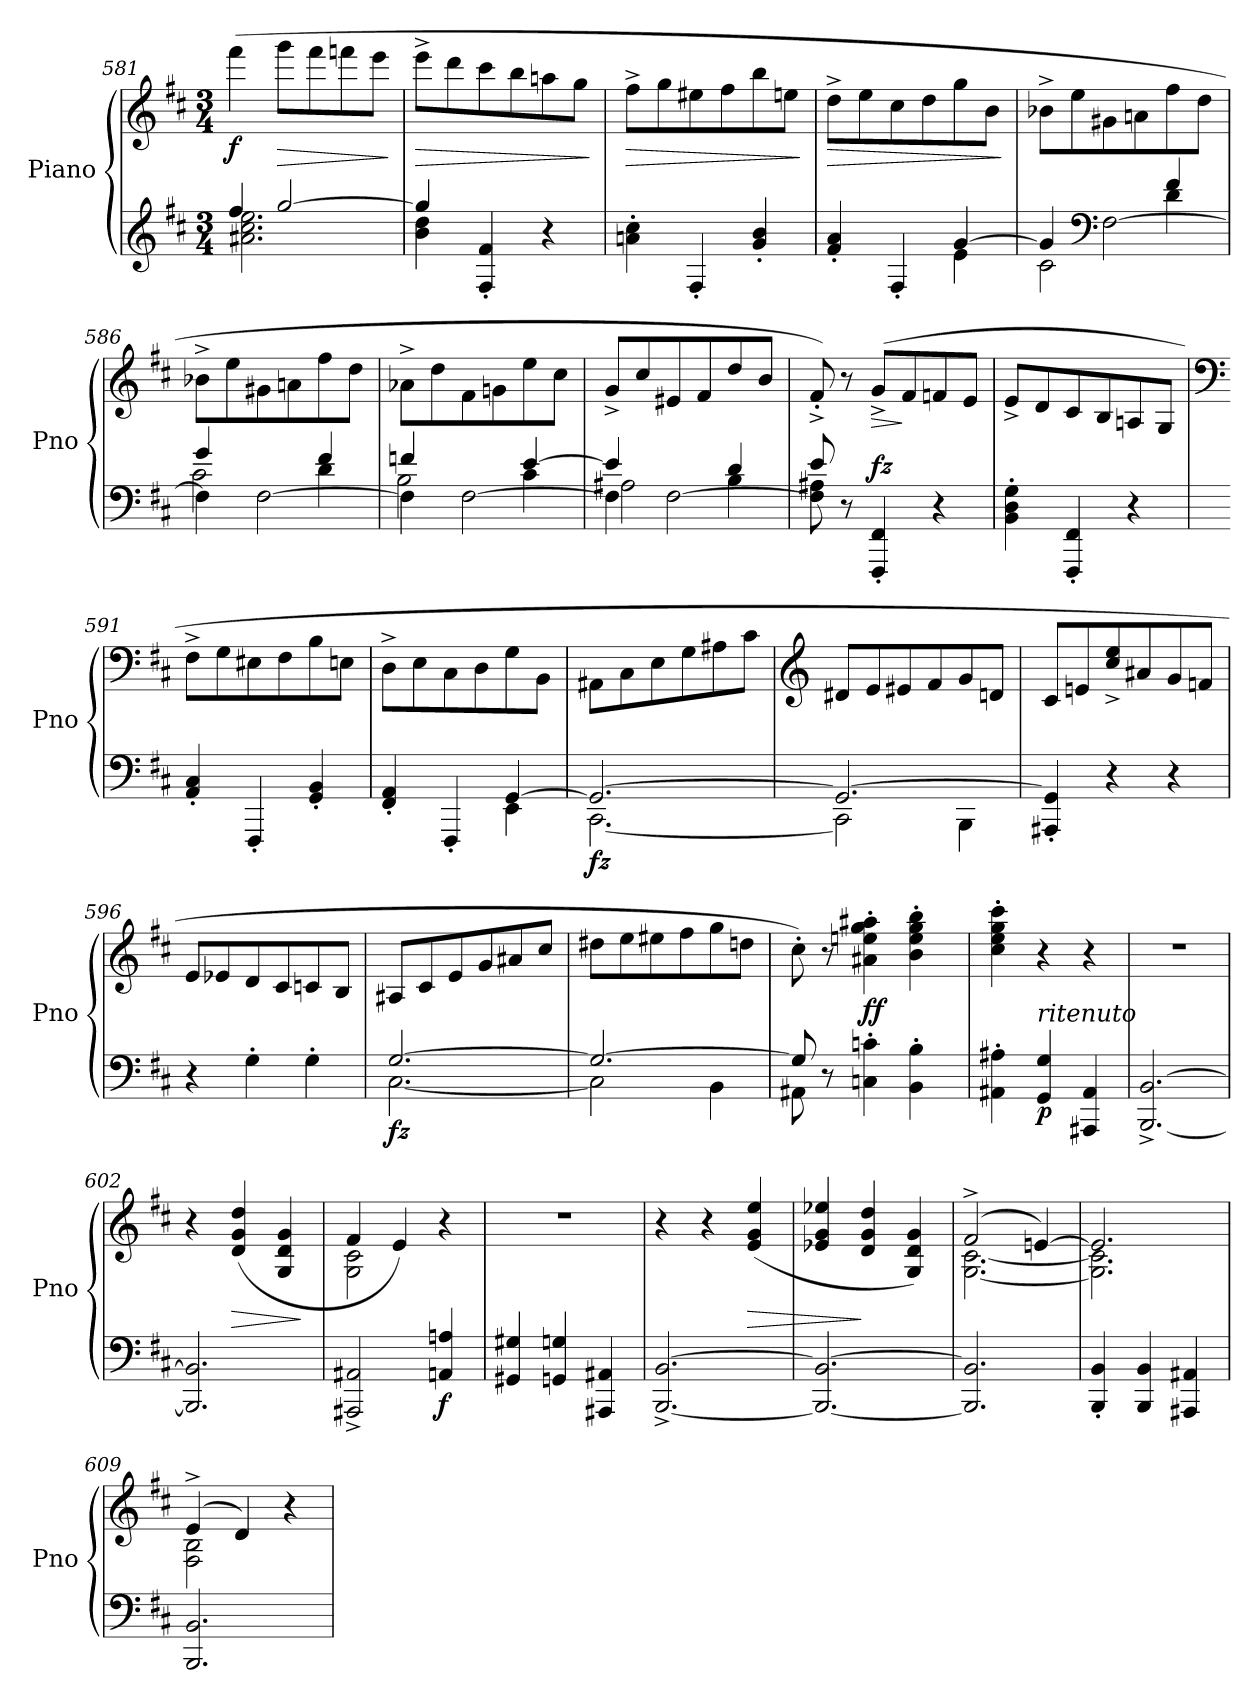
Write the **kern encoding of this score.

**kern	**kern	**dynam
*part1	*part1	*part1
*staff2	*staff1	*staff1/2
*I"Piano	*	*
*I'Pno	*	*
*clefG2	*clefG2	*
*k[f#c#]	*k[f#c#]	*
*M3/4	*M3/4	*
=581	=581	=581
*^	*	*
!	!	!	!LO:DY:b
4ff#/	2.a#X\ 2.cc#\ 2.ee\	(4fff#\	f
!	!	!	!LO:HP:b
[2gg/	.	8ggg\L	>
.	.	8fff#\	.
.	.	8fffn\	.
.	.	8eee\J	.
*v	*v	*	*
.	.	]
=582	=582	=582
*^	*	*
!	!	!	!LO:HP:b
4gg/]	4b\ 4dd\	8eee^\L	>
.	.	8ddd\	.
4F#/' 4f#/'	2ryy	8ccc#\	.
.	.	8bb\	.
4r	.	8aan\	.
.	.	8gg\J	.
*v	*v	*	*
.	.	]
=583	=583	=583
!	!	!LO:HP:b
4an\' 4cc#\'	8ff#^\L	>
.	8gg\	.
4F#'/	8ee#X\	.
.	8ff#\	.
4g/' 4b/'	8bb\	.
.	8een\J	.
.	.	]
!!LO:LB:g=z
=584	=584	=584
*^	*	*
!	!	!	!LO:HP:b
4f#/' 4a/'	2ryy	8dd^\L	>
.	.	8ee\	.
4F#'/	.	8cc#\	.
.	.	8dd\	.
[4g/	4e\	8gg\	.
.	.	8b\J	.
*v	*v	*	*
.	.	]
!!LO:LB:g=z
=585	=585	=585
*^	*	*
*	*^	*	*
4g/]	2c#\	2ryy	8b-X^\L	.
.	.	.	8ee\	.
*clefF4	*	*	*	*
[2F#\	.	.	8g#X\	.
.	.	.	8an\	.
.	4d\	4f#/	8ff#\	.
.	.	.	8dd\J	.
=586	=586	=586	=586	=586
4F#\]	2c#\	4g/	8b-X^\L	.
.	.	.	8ee\	.
[2F#\	.	4rAyy	8g#X\	.
.	.	.	8an\	.
.	4d\	4f#/	8ff#\	.
.	.	.	8dd\J	.
=587	=587	=587	=587	=587
4F#\]	2B\	4fn/	8a-X^\L	.
.	.	.	8dd\	.
[2F#\	.	4rAyy	8f#\	.
.	.	.	8gn\	.
.	4c#\	[4e/	8ee\	.
.	.	.	8cc#\J	.
=588	=588	=588	=588	=588
4F#\]	2A#X\	4e/]	8g^/L	.
.	.	.	8cc#/	.
[2F#\	.	4rAyy	8e#X/	.
.	.	.	8f#/	.
.	4B\	4d/	8dd/	.
.	.	.	8b/J	.
*	*v	*v	*	*
=589	=589	=589	=589
8F#\] 8A#X\	8e/	8f#'^/)	.
8r	2ryy	8r	.
!	!	!	!LO:HP:b
!	!	!	!LO:DY:n=1:a=2
4FFF#/' 4FF#/'	.	(8g^/L	> fz
.	.	8f#/	]
4r	.	8fn/	.
.	8ryy	8e/J	.
*v	*v	*	*
=590	=590	=590
4BB\' 4D\' 4G\'	8e^/L	.
.	8d/	.
4FFF#/' 4FF#/'	8c#/	.
.	8B/	.
4r	8An/	.
.	8G/J	.
!!LO:LB:g=z
=591	=591	=591
*	*clefF4	*
4AA/' 4C#/'	8F#^\L	.
.	8G\	.
4FFF#'/	8E#X\	.
.	8F#\	.
4GG/' 4BB/'	8B\	.
.	8En\J	.
=592	=592	=592
*^	*	*
4FF#/' 4AA/'	2ryy	8D^\L	.
.	.	8E\	.
4FFF#'/	.	8C#\	.
.	.	8D\	.
[4GG/	4EE\	8G\	.
.	.	8BB\J	.
=593	=593	=593	=593
!	!	!	!LO:DY:b=2
2.GG/_	[2.CC#\	8AA#X\L	fz
.	.	8C#\	.
.	.	8E\	.
.	.	8G\	.
.	.	8A#X\	.
.	.	8c#\J	.
=594	=594	=594	=594
*	*	*clefG2	*
2.GG/_	2CC#\]	8d#X/L	.
.	.	8e/	.
.	.	8e#X/	.
.	.	8f#/	.
.	4BBB\	8g/	.
.	.	8dn/J	.
*v	*v	*	*
=595	=595	=595
4AAA#X/' 4GG/]'	8c#/L	.
.	8en/	.
4r	8cc#/^ 8ee/^	.
.	8a#X/	.
4r	8g/	.
.	8fn/J	.
=596	=596	=596
4r	8e/L	.
.	8e-X/	.
4G'\	8d/	.
.	8c#/	.
4G'\	8cn/	.
.	8B/J	.
!!LO:LB:g=z
=597	=597	=597
*^	*	*
!	!	!	!LO:DY:b=2
[2.G/	[2.C#\	8A#X/L	fz
.	.	8c#/	.
.	.	8e/	.
.	.	8g/	.
.	.	8a#X/	.
.	.	8cc#/J	.
=598	=598	=598	=598
2.G/_	2C#\]	8dd#X\L	.
.	.	8ee\	.
.	.	8ee#X\	.
.	.	8ff#\	.
.	4BB\	8gg\	.
.	.	8ddn\J	.
=599	=599	=599	=599
8G/]	8AA#X\	8cc#'\)	.
8r	2ryy	8r	.
!	!	!	!LO:DY:b
4Cn\' 4cn\'	.	4a#X\' 4een\' 4gg\' 4aa#X\'	ff
4BB\' 4B\'	.	4b\' 4ee\' 4gg\' 4bb\'	.
.	8ryy	.	.
*v	*v	*	*
=600	=600	=600
4AA#X\' 4A#X\'	4cc#\' 4ee\' 4gg\' 4ccc#\'	.
!LO:TX:a:i:t=ritenuto	!	!
!	!	!LO:DY:b=2
4GG/ 4G/	4r	p
4AAA#X/ 4AA#/	4r	.
=601	=601	=601
[2.BBB/^ [2.BB/^	2.r	.
=602	=602	=602
2.BBB/] 2.BB/]	4r	.
!	!	!LO:HP:b
.	(>4d/ 4g/ 4dd/	>
.	4G/ 4d/ 4g/	.
.	.	]
=603	=603	=603
*	*^	*
2AAA#X/^ 2AA#X/^	4f#/	2G\ 2c#\	.
.	4e/)	.	.
!	!	!	!LO:DY:b=2
4AAn/ 4An/	4r	4ryy	f
*	*v	*v	*
=604	=604	=604
4GG#X/ 4G#X/	2.r	.
4GGn/ 4Gn/	.	.
4AAA#X/ 4AA#X/	.	.
!!LO:LB:g=z
=605	=605	=605
[2.BBB/^ [2.BB/^	4r	.
.	4r	.
!	!	!LO:HP:b
.	(4e/ 4g/ 4ee/	>
!!LO:LB:g=z
=606	=606	=606
2.BBB/_ 2.BB/_	4e-X/ 4g/ 4ee-X/	.
.	4d/ 4g/ 4dd/	]
.	4G/ 4d/ 4g/)	.
=607	=607	=607
*	*^	*
2.BBB/] 2.BB/]	(2f#^/	[2.G\ [2.c#\	.
.	[4en/)	.	.
=608	=608	=608	=608
!	!	!	!LO:DY:a=2
4BBB/' 4BB/'	2.en/]	2.G\] 2.c#\]	other-dynamics
4BBB/ 4BB/	.	.	.
4AAA#X/ 4AA#X/	.	.	.
=609	=609	=609	=609
2.BBB/ 2.BB/	(4e^/	2F#\ 2B\	.
.	4d/)	.	.
.	4r	4ryy	.
*	*v	*v	*
=	=	=
*-	*-	*-
